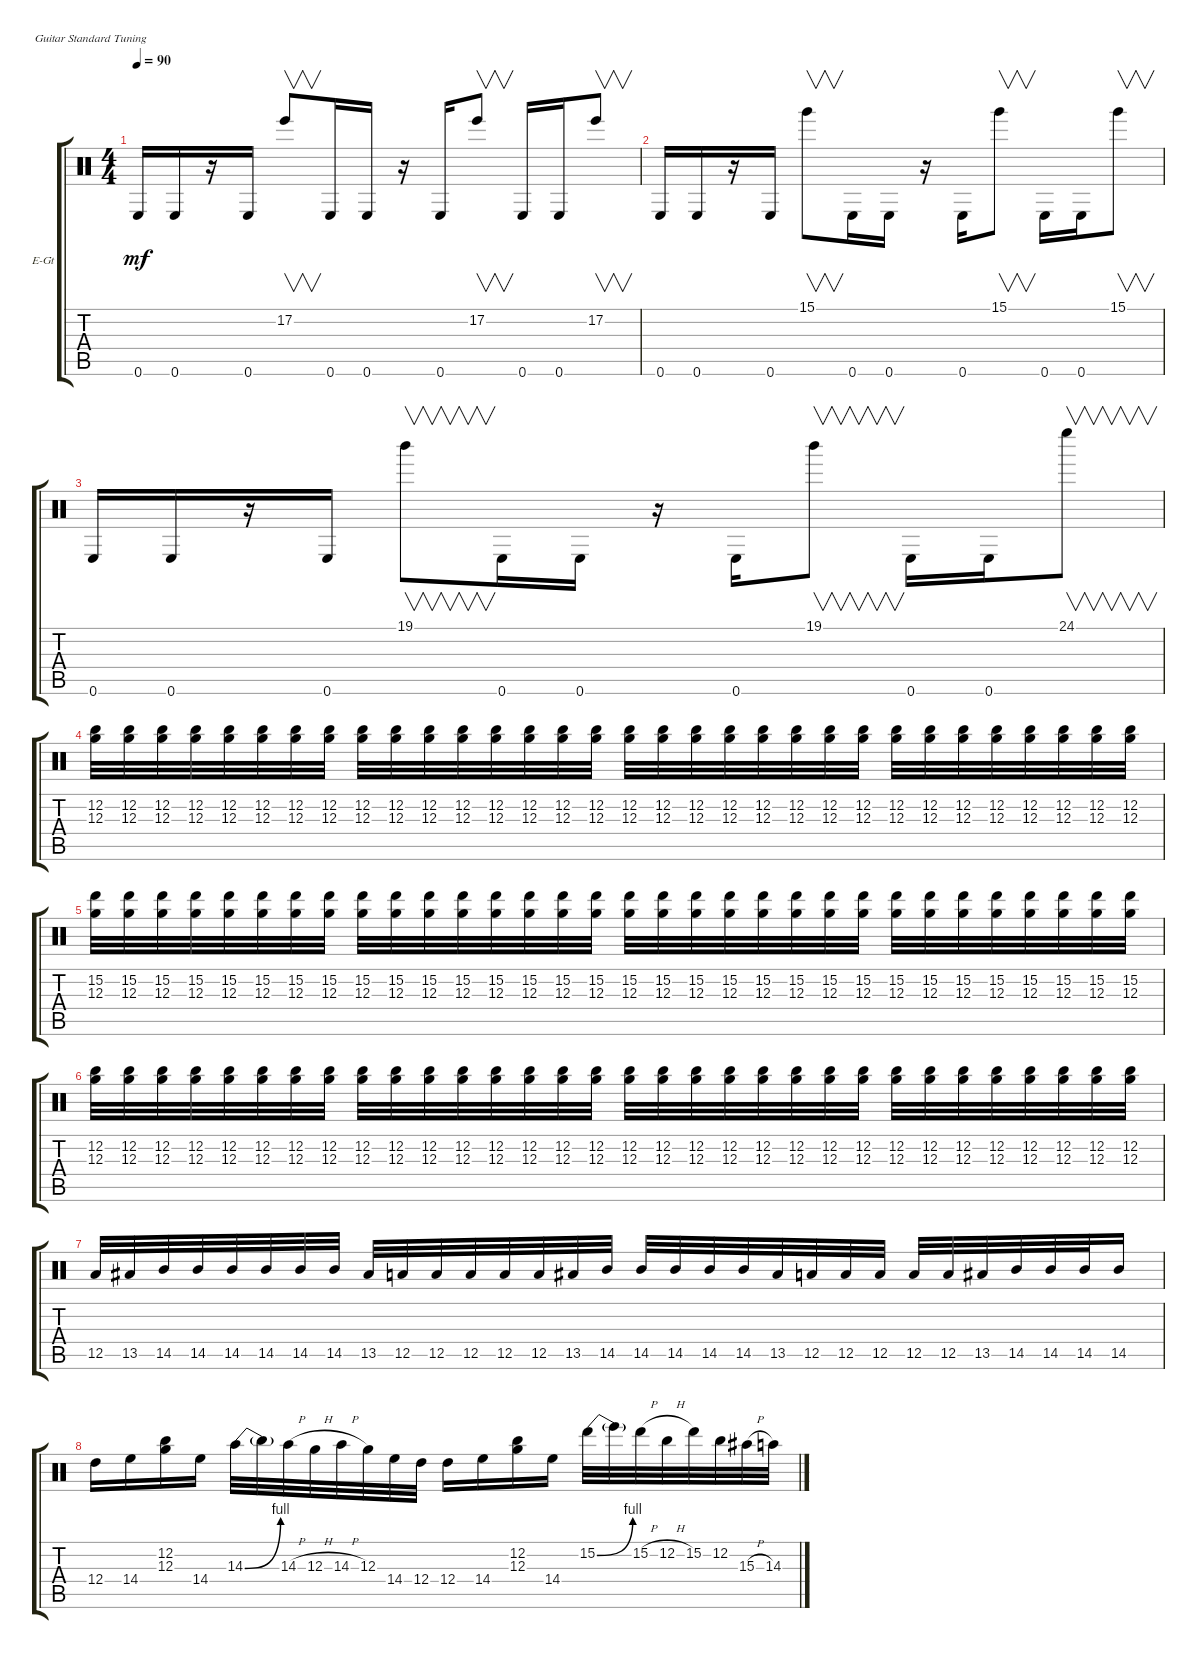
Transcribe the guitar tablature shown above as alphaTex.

\defaultSystemsLayout 4
\bracketExtendMode groupsimilarinstruments
\firstSystemTrackNameOrientation horizontal
\otherSystemsTrackNameOrientation horizontal
\track ("Electric Guitar" "E-Gt") {instrument overdrivenguitar}
\staff {score tabs}
\tuning (E4 B3 G3 D3 A2 E2)
\ts (4 4)
\tempo 90
\clef neutral
\ks c
0.6.16{dy mf} 0.6.16 r.16 0.6.16 17.2.8{v} 0.6.16 0.6.16 r.16 0.6.16 17.2.8{v} 0.6.16 0.6.16 17.2.8{v} |
0.6.16 0.6.16 r.16 0.6.16 15.1.8{v} 0.6.16 0.6.16 r.16 0.6.16 15.1.8{v} 0.6.16 0.6.16 15.1.8{v} |
0.6.16 0.6.16 r.16 0.6.16 19.1.8{v} 0.6.16 0.6.16 r.16 0.6.16 19.1.8{v} 0.6.16 0.6.16 24.1.8{v} |
(12.2 12.3).32 (12.2 12.3).32 (12.2 12.3).32 (12.2 12.3).32 (12.2 12.3).32 (12.2 12.3).32 (12.2 12.3).32 (12.2 12.3).32 (12.2 12.3).32 (12.2 12.3).32 (12.2 12.3).32 (12.2 12.3).32 (12.2 12.3).32 (12.2 12.3).32 (12.2 12.3).32 (12.2 12.3).32 (12.2 12.3).32 (12.2 12.3).32 (12.2 12.3).32 (12.2 12.3).32 (12.2 12.3).32 (12.2 12.3).32 (12.2 12.3).32 (12.2 12.3).32 (12.2 12.3).32 (12.2 12.3).32 (12.2 12.3).32 (12.2 12.3).32 (12.2 12.3).32 (12.2 12.3).32 (12.2 12.3).32 (12.2 12.3).32 |
(15.2 12.3).32 (15.2 12.3).32 (15.2 12.3).32 (15.2 12.3).32 (15.2 12.3).32 (15.2 12.3).32 (15.2 12.3).32 (15.2 12.3).32 (15.2 12.3).32 (15.2 12.3).32 (15.2 12.3).32 (15.2 12.3).32 (15.2 12.3).32 (15.2 12.3).32 (15.2 12.3).32 (15.2 12.3).32 (15.2 12.3).32 (15.2 12.3).32 (15.2 12.3).32 (15.2 12.3).32 (15.2 12.3).32 (15.2 12.3).32 (15.2 12.3).32 (15.2 12.3).32 (15.2 12.3).32 (15.2 12.3).32 (15.2 12.3).32 (15.2 12.3).32 (15.2 12.3).32 (15.2 12.3).32 (15.2 12.3).32 (15.2 12.3).32 |
(12.2 12.3).32 (12.2 12.3).32 (12.2 12.3).32 (12.2 12.3).32 (12.2 12.3).32 (12.2 12.3).32 (12.2 12.3).32 (12.2 12.3).32 (12.2 12.3).32 (12.2 12.3).32 (12.2 12.3).32 (12.2 12.3).32 (12.2 12.3).32 (12.2 12.3).32 (12.2 12.3).32 (12.2 12.3).32 (12.2 12.3).32 (12.2 12.3).32 (12.2 12.3).32 (12.2 12.3).32 (12.2 12.3).32 (12.2 12.3).32 (12.2 12.3).32 (12.2 12.3).32 (12.2 12.3).32 (12.2 12.3).32 (12.2 12.3).32 (12.2 12.3).32 (12.2 12.3).32 (12.2 12.3).32 (12.2 12.3).32 (12.2 12.3).32 |
12.5.32 13.5.32 14.5.32 14.5.32 14.5.32 14.5.32 14.5.32 14.5.32 13.5.32 12.5.32 12.5.32 12.5.32 12.5.32 12.5.32 13.5.32 14.5.32 14.5.32 14.5.32 14.5.32 14.5.32 13.5.32 12.5.32 12.5.32 12.5.32 12.5.32 12.5.32 13.5.32 14.5.32 14.5.32 14.5.32 14.5.16 |
12.4.16 14.4.16 (12.3 12.2).16 14.4.16 14.3{be (bend 0 0 50.4 4)}.32 14.3{t}.32 14.3{h}.32 12.3{h}.32 14.3{h}.32 12.3.32 14.4.32 12.4.32 12.4.16 14.4.16 (12.3 12.2).16 14.4.16 15.2{be (bend 0 0 50.4 4)}.32 15.2{t}.32 15.2{h}.32 12.2{h}.32 15.2.32 12.2.32 15.3{h}.32 14.3.32
